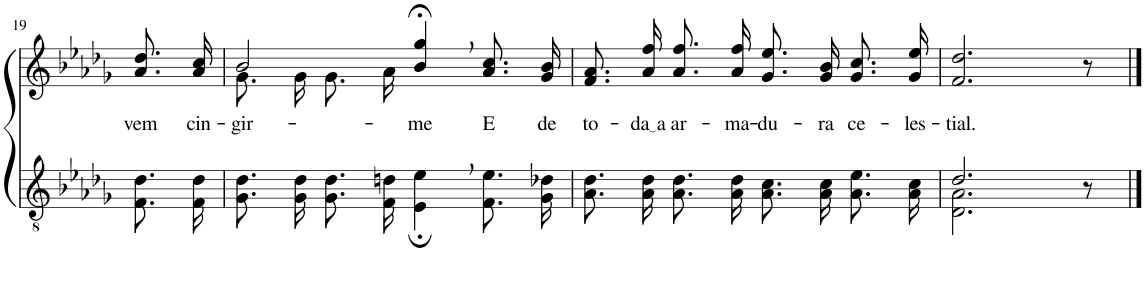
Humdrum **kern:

**kern	**kern	**text
*part2	*part1	*part1
*staff2	*staff1	*staff1
*I"Parte III e IV	*I"Parte I e II	*
!!LO:PB:g=z
*clefGv2	*clefG2	*
*Trd3c5	*Trd3c5	*
*k[b-e-a-d-g-]	*k[b-e-a-d-g-]	*
*M4/4	*M4/4	*
=19	=19	=19
!	!	!LO:LY:b
8.F/ 8.d-/L	8.a-\ 8.dd-\L	vem
!	!	!LO:LY:b
16F/ 16d-/Jk	16a-\ 16cc\Jk	cin-
=20	=20	=20
!	!	!LO:LY:b
*	*^	*
8.G-\ 8.d-\L	2b-/	8.g-\L	-gir-
16G-\ 16d-\Jk	.	16g-\Jk	.
8.G-\ 8.d-\L	.	8.g-\L	.
16F\ 16dn\Jk	.	16a-\Jk	.
!	!	!	!LO:LY:b
4E-\;, 4e-\;,	4b-/;<, 4gg-/;<,	2ryy	-me
!	!	!	!LO:LY:b
8.F/ 8.e-/L	8.a-/ 8.cc/L	.	E
!	!	!	!LO:LY:b
16G-/ 16d-X/Jk	16g-/ 16b-/Jk	.	de
*	*v	*v	*
=21	=21	=21
!	!	!LO:LY:b
8.A-\ 8.d-\L	8.f\ 8.a-\L	to-
!	!	!LO:LY:b
16A-\ 16d-\Jk	16a-\ 16ff\Jk	da a
!	!	!LO:LY:b
8.A-\ 8.d-\L	8.a-\ 8.ff\L	ar-
!	!	!LO:LY:b
16A-\ 16d-\Jk	16a-\ 16ff\Jk	-ma-
!	!	!LO:LY:b
8.A-\ 8.c\L	8.g-/ 8.ee-/L	-du-
!	!	!LO:LY:b
16A-\ 16c\Jk	16g-/ 16b-/Jk	-ra
!	!	!LO:LY:b
8.A-\ 8.e-\L	8.g-\ 8.cc\L	ce-
!	!	!LO:LY:b
16A-\ 16c\Jk	16g-\ 16ee-\Jk	-les-
=22	=22	=22
*^	*	*
!	!	!	!LO:LY:b
2.d-/	2.D-\ 2.A-\	2.f/ 2.dd-/	-tial.
8r	8ryy	8r	.
*v	*v	*	*
==	==	==
*-	*-	*-
